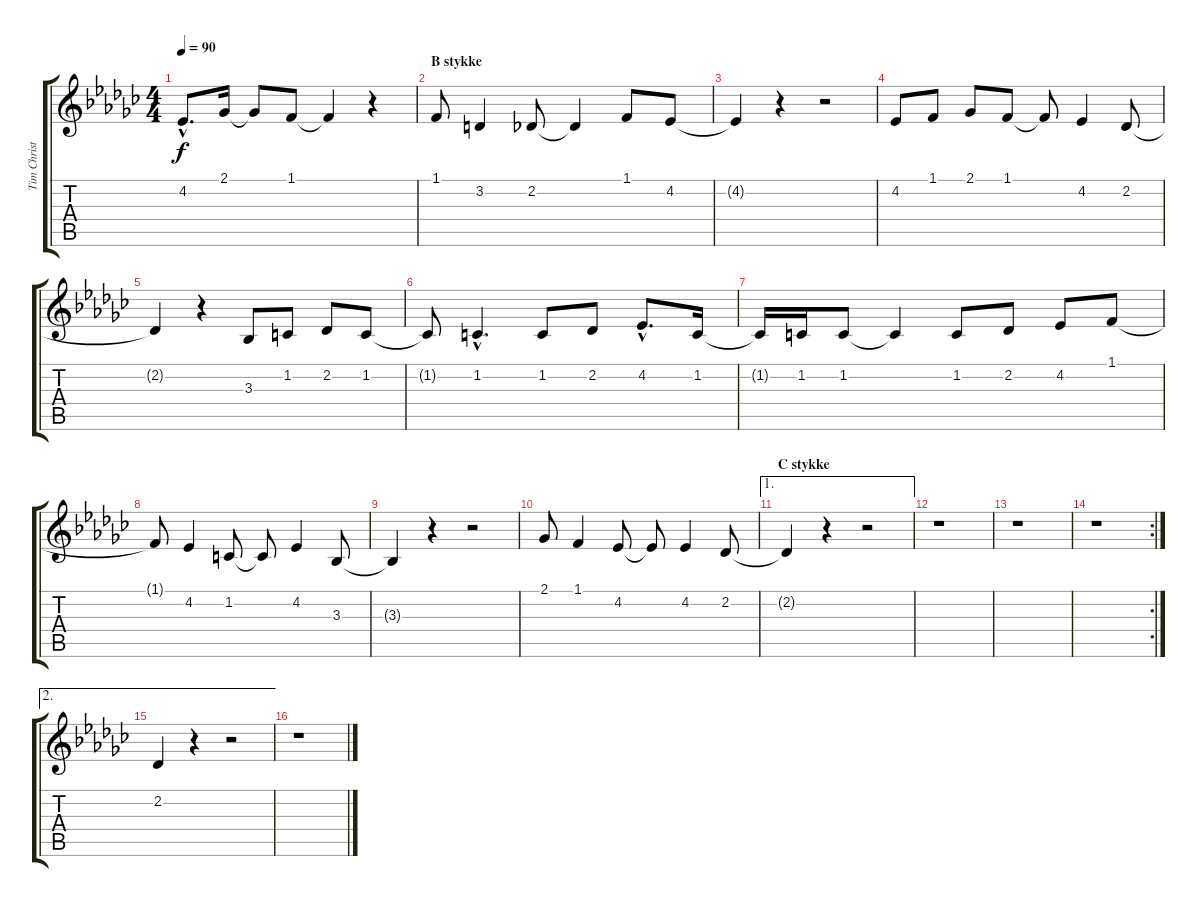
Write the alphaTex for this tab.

\track ("Tim Christensen (Vocal)" "Tim Christ") {instrument sopranosax}
\staff {score tabs}
\tuning (E4 B3 G3 D3 A2 E2) {hide}
\ts (4 4)
\tempo 90
\clef g2
\ks gb
4.2{hac}.8{d dy f} 2.1.16 2.1{t}.8 1.1.8 1.1{t}.4 r.4 |
\section ("" "B stykke")
1.1.8 3.2.4 2.2.8 2.2{t}.4 1.1.8 4.2.8 |
4.2{t}.4 r.4 r.2 |
4.2.8 1.1.8 2.1.8 1.1.8 1.1{t}.8 4.2.4 2.2.8 |
2.2{t}.4 r.4 3.3.8 1.2.8 2.2.8 1.2.8 |
1.2{t}.8 1.2{hac}.4{d} 1.2.8 2.2.8 4.2{hac}.8{d} 1.2.16 |
1.2{t}.16 1.2.16 1.2.8 1.2{t}.4 1.2.8 2.2.8 4.2.8 1.1.8 |
1.1{t}.8 4.2.4 1.2.8 1.2{t}.8 4.2.4 3.3.8 |
3.3{t}.4 r.4 r.2 |
2.1.8 1.1.4 4.2.8 4.2{t}.8 4.2.4 2.2.8 |
\ae 1
\section ("" "C stykke")
2.2{t}.4 r.4 r.2 |
r.1 |
r.1 |
\rc 2
r.1 |
\ae 2
2.2.4 r.4 r.2 |
r.1
